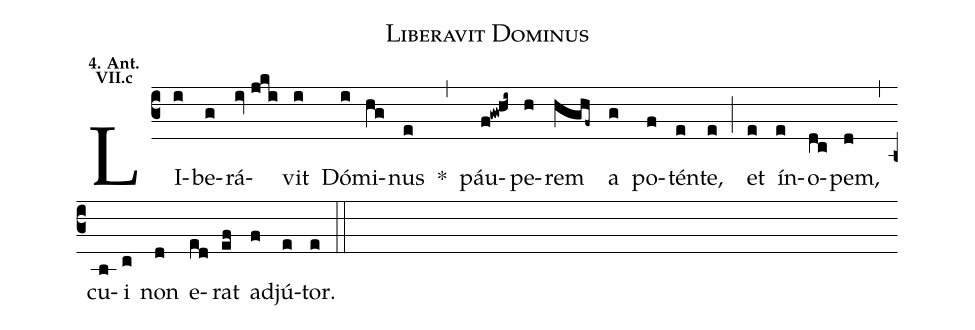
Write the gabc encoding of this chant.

name:Liberavit Dominus;
office-part:Antiphona;
mode:7;
annotation:{\textbf{\scriptsize 4. Ant.}};
annotation:{\textbf{\scriptsize VII.c}};
%%
(c3) LI(i)be(g)rá(iv//jki)vit(i) Dó(i)mi(hg)nus(e) *(,) páu(f!gw!hi~)pe(h)rem(hghf~) a(g) po(f)tén(e)te,(e) (;) et(e) ín(e)o(dc)pem,(d) (,) cu(b)i(c) non(d) e(ed)rat(ef) ad(f)jú(e)tor.(e) (::)
